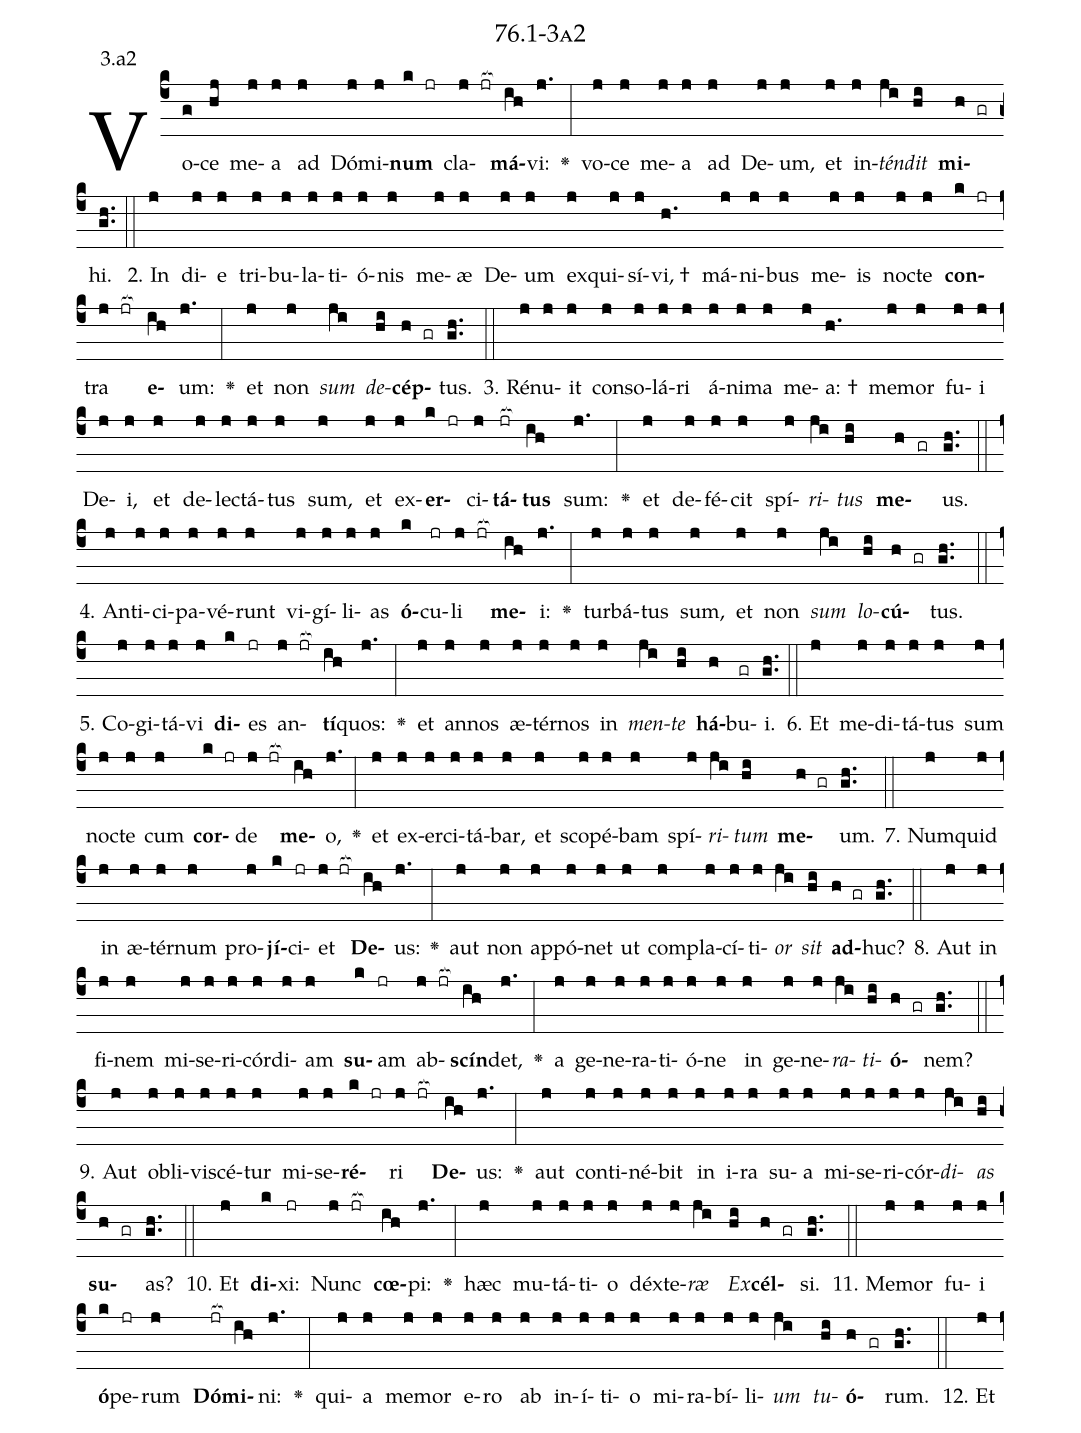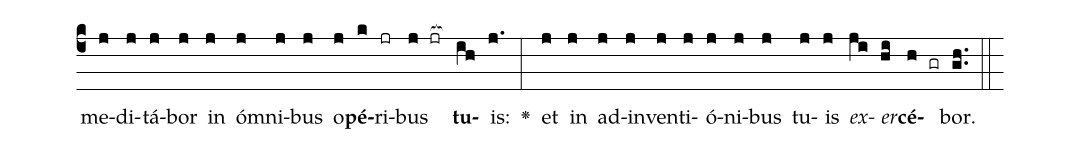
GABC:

name: 76.1-3a2;
annotation: 3.a2;
%%
(c4)Vo(g)ce(hj) me(j)a(j) ad(j) Dó(j)mi(j)<b>num</b>(k jr) cla(j jr[ocb:1{])<b>má</b>(ih[ocb:0}])vi:(j.) <v>\greheightstar</v>(:) vo(j)ce(j) me(j)a(j) ad(j) De(j)um,(j) et(j) in(j)<i>tén</i>(ji)<i>dit</i>(hi) <b>mi</b>(h gr)hi.(gh..) (::)
2. In(j) di(j)e(j) tri(j)bu(j)la(j)ti(j)ó(j)nis(j) me(j)æ(j) De(j)um(j) ex(j)qui(j)sí(j)vi, †(h.) má(j)ni(j)bus(j) me(j)is(j) noc(j)te(j) <b>con</b>(k jr)tra(j jr[ocb:1{]) <b>e</b>(ih[ocb:0}])um:(j.) <v>\greheightstar</v>(:) et(j) non(j) <i>sum</i>(ji) <i>de</i>(hi)<b>cép</b>(h gr)tus.(gh..) (::)
3. Ré(j)nu(j)it(j) con(j)so(j)lá(j)ri(j) á(j)ni(j)ma(j) me(j)a: †(h.) me(j)mor(j) fu(j)i(j) De(j)i,(j) et(j) de(j)lec(j)tá(j)tus(j) sum,(j) et(j) ex(j)<b>er</b>(k jr)ci(j)<b>tá</b>(jr[ocb:1{])<b>tus</b>(ih[ocb:0}]) sum:(j.) <v>\greheightstar</v>(:) et(j) de(j)fé(j)cit(j) spí(j)<i>ri</i>(ji)<i>tus</i>(hi) <b>me</b>(h gr)us.(gh..) (::)
4. An(j)ti(j)ci(j)pa(j)vé(j)runt(j) vi(j)gí(j)li(j)as(j) <b>ó</b>(k)cu(jr)li(j jr[ocb:1{]) <b>me</b>(ih[ocb:0}])i:(j.) <v>\greheightstar</v>(:) tur(j)bá(j)tus(j) sum,(j) et(j) non(j) <i>sum</i>(ji) <i>lo</i>(hi)<b>cú</b>(h gr)tus.(gh..) (::)
5. Co(j)gi(j)tá(j)vi(j) <b>di</b>(k)es(jr) an(j jr[ocb:1{])<b>tí</b>(ih[ocb:0}])quos:(j.) <v>\greheightstar</v>(:) et(j) an(j)nos(j) æ(j)tér(j)nos(j) in(j) <i>men</i>(ji)<i>te</i>(hi) <b>há</b>(h)bu(gr)i.(gh..) (::)
6. Et(j) me(j)di(j)tá(j)tus(j) sum(j) noc(j)te(j) cum(j) <b>cor</b>(k jr)de(j jr[ocb:1{]) <b>me</b>(ih[ocb:0}])o,(j.) <v>\greheightstar</v>(:) et(j) ex(j)er(j)ci(j)tá(j)bar,(j) et(j) sco(j)pé(j)bam(j) spí(j)<i>ri</i>(ji)<i>tum</i>(hi) <b>me</b>(h gr)um.(gh..) (::)
7. Num(j)quid(j) in(j) æ(j)tér(j)num(j) pro(j)<b>jí</b>(k)ci(jr)et(j jr[ocb:1{]) <b>De</b>(ih[ocb:0}])us:(j.) <v>\greheightstar</v>(:) aut(j) non(j) ap(j)pó(j)net(j) ut(j) com(j)pla(j)cí(j)ti(j)<i>or</i>(ji) <i>sit</i>(hi) <b>ad</b>(h gr)huc?(gh..) (::)
8. Aut(j) in(j) fi(j)nem(j) mi(j)se(j)ri(j)cór(j)di(j)am(j) <b>su</b>(k)am(jr) ab(j jr[ocb:1{])<b>scín</b>(ih[ocb:0}])det,(j.) <v>\greheightstar</v>(:) a(j) ge(j)ne(j)ra(j)ti(j)ó(j)ne(j) in(j) ge(j)ne(j)<i>ra</i>(ji)<i>ti</i>(hi)<b>ó</b>(h gr)nem?(gh..) (::)
9. Aut(j) ob(j)li(j)vi(j)scé(j)tur(j) mi(j)se(j)<b>ré</b>(k jr)ri(j jr[ocb:1{]) <b>De</b>(ih[ocb:0}])us:(j.) <v>\greheightstar</v>(:) aut(j) con(j)ti(j)né(j)bit(j) in(j) i(j)ra(j) su(j)a(j) mi(j)se(j)ri(j)cór(j)<i>di</i>(ji)<i>as</i>(hi) <b>su</b>(h gr)as?(gh..) (::)
10. Et(j) <b>di</b>(k)xi:(jr) Nunc(j jr[ocb:1{]) <b>cœ</b>(ih[ocb:0}])pi:(j.) <v>\greheightstar</v>(:) hæc(j) mu(j)tá(j)ti(j)o(j) déx(j)te(j)<i>ræ</i>(ji) <i>Ex</i>(hi)<b>cél</b>(h gr)si.(gh..) (::)
11. Me(j)mor(j) fu(j)i(j) <b>ó</b>(k)pe(jr)rum(j) <b>Dó</b>(jr[ocb:1{])<b>mi</b>(ih[ocb:0}])ni:(j.) <v>\greheightstar</v>(:) qui(j)a(j) me(j)mor(j) e(j)ro(j) ab(j) in(j)í(j)ti(j)o(j) mi(j)ra(j)bí(j)li(j)<i>um</i>(ji) <i>tu</i>(hi)<b>ó</b>(h gr)rum.(gh..) (::)
12. Et(j) me(j)di(j)tá(j)bor(j) in(j) óm(j)ni(j)bus(j) o(j)<b>pé</b>(k)ri(jr)bus(j jr[ocb:1{]) <b>tu</b>(ih[ocb:0}])is:(j.) <v>\greheightstar</v>(:) et(j) in(j) ad(j)in(j)ven(j)ti(j)ó(j)ni(j)bus(j) tu(j)is(j) <i>ex</i>(ji)<i>er</i>(hi)<b>cé</b>(h gr)bor.(gh..) (::)
